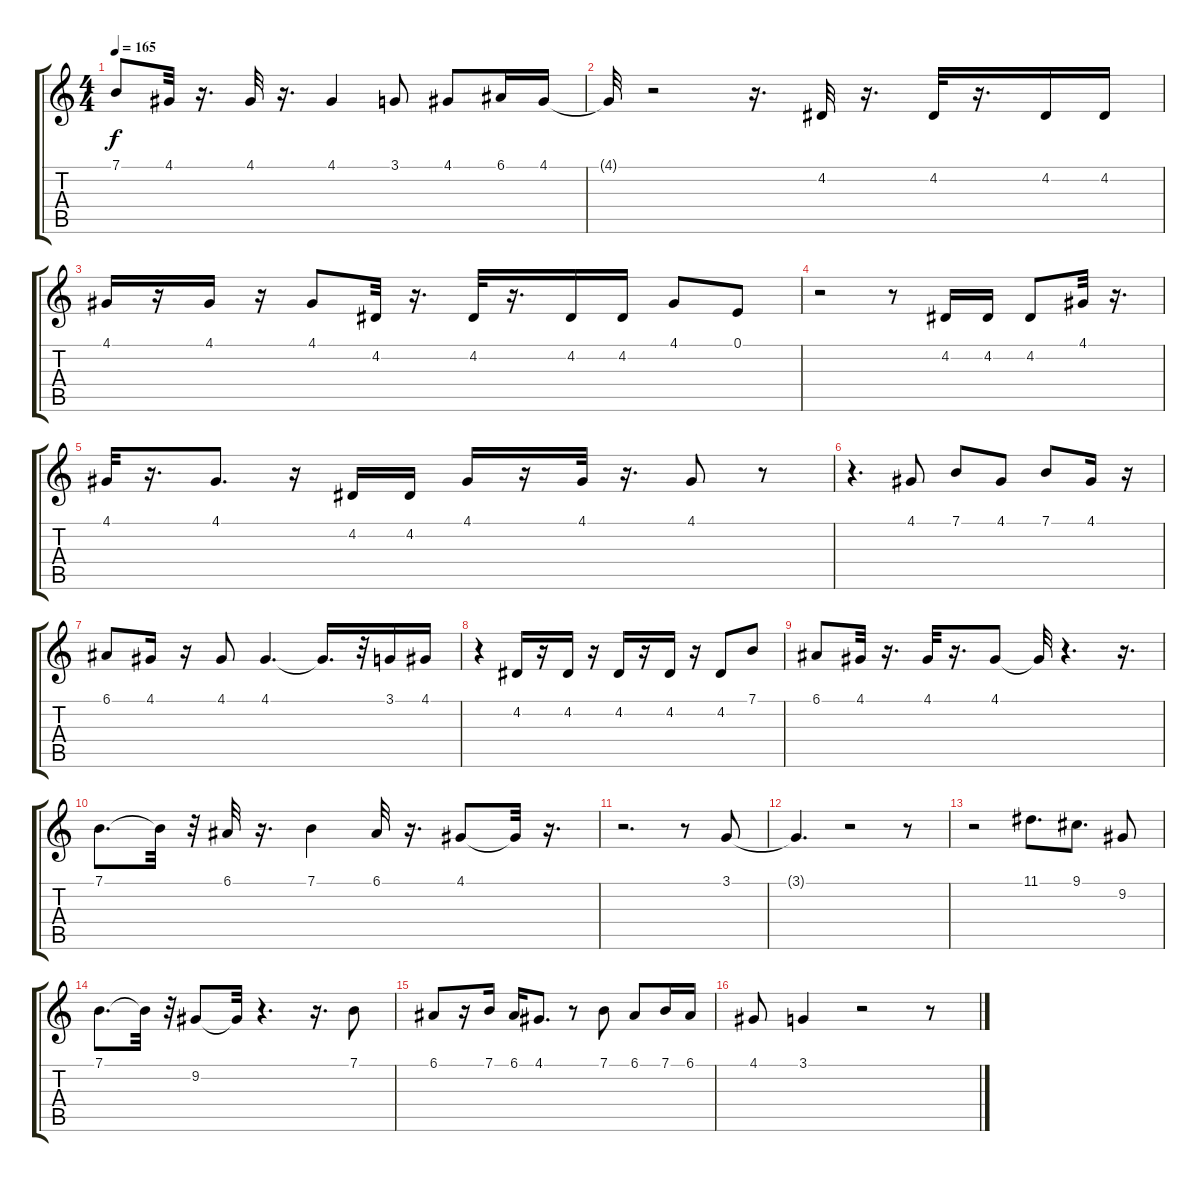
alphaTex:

\track (" " " ") {instrument lead2sawtooth}
\staff {score tabs}
\tuning (E4 B3 G3 D3 A2 E2) {hide}
\ts (4 4)
\tempo 165
\clef g2
\ks c
7.1.8{dy f} 4.1.32 r.16{d} 4.1.32 r.16{d} 4.1.4 3.1.8 4.1.8 6.1.16 4.1.16 |
4.1{t}.32 r.2 r.16{d} 4.2.32 r.16{d} 4.2.32 r.16{d} 4.2.16 4.2.16 |
4.1.16 r.16 4.1.16 r.16 4.1.8 4.2.32 r.16{d} 4.2.32 r.16{d} 4.2.16 4.2.16 4.1.8 0.1.8 |
r.2 r.8 4.2.16 4.2.16 4.2.8 4.1.32 r.16{d} |
4.1.32 r.16{d} 4.1.8{d} r.16 4.2.16 4.2.16 4.1.16 r.16 4.1.32 r.16{d} 4.1.8 r.8 |
r.4{d} 4.1.8 7.1.8 4.1.8 7.1.8 4.1.16 r.16 |
6.1.8 4.1.16 r.16 4.1.8 4.1.4{d} 4.1{t}.16{d} r.32 3.1.16 4.1.16 |
r.4 4.2.16 r.16 4.2.16 r.16 4.2.16 r.16 4.2.16 r.16 4.2.8 7.1.8 |
6.1.8 4.1.32 r.16{d} 4.1.32 r.16{d} 4.1.8 4.1{t}.32 r.4{d} r.16{d} |
7.1.8{d} 7.1{t}.32 r.32 6.1.32 r.16{d} 7.1.4 6.1.32 r.16{d} 4.1.8 4.1{t}.32 r.16{d} |
r.2{d} r.8 3.1.8 |
3.1{t}.4{d} r.2 r.8 |
r.2 11.1.8{d} 9.1.8{d} 9.2.8 |
7.1.8{d} 7.1{t}.32 r.32 9.2.8 9.2{t}.32 r.4{d} r.16{d} 7.1.8 |
6.1.8 r.16 7.1.16 6.1.16 4.1.8{d} r.8 7.1.8 6.1.8 7.1.16 6.1.16 |
4.1.8 3.1.4 r.2 r.8
